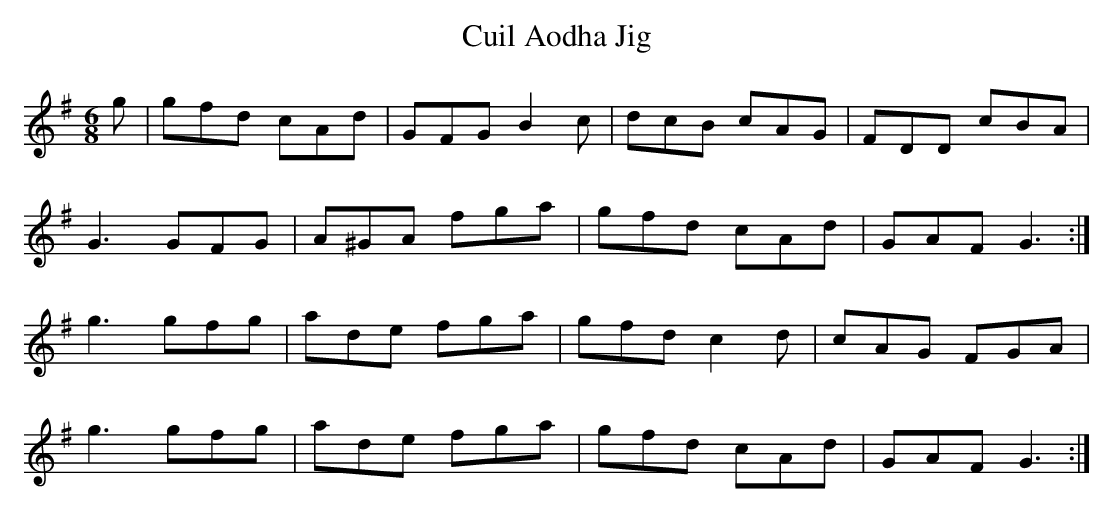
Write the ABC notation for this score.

X:1
T:Cuil Aodha Jig
M:6/8
L:1/8
K:G
g|gfd cAd|GFG B2c|dcB cAG|FDD cBA|
G3 GFG|A^GA fga|gfd cAd|GAF G3:|
g3 gfg|ade fga|gfd c2d|cAG FGA|
g3 gfg|ade fga|gfd cAd|GAF G3:|
